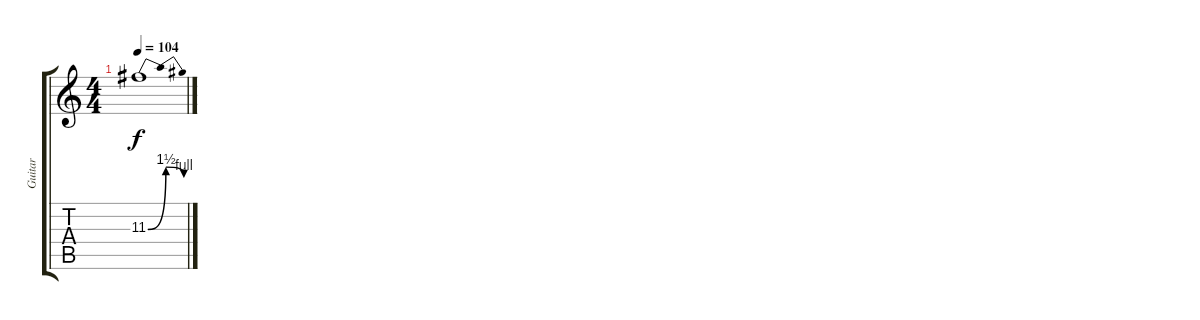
\track ("Guitar " "Guitar ") {instrument distortionguitar}
\staff {score tabs}
\tuning (E4 B3 G3 D3 A2 E2) {hide}
\ts (4 4)
\tempo 104
\clef g2
\ks c
11.3{be (bendrelease 0 0 30 6 30 6 60 4)}.1{dy f}
